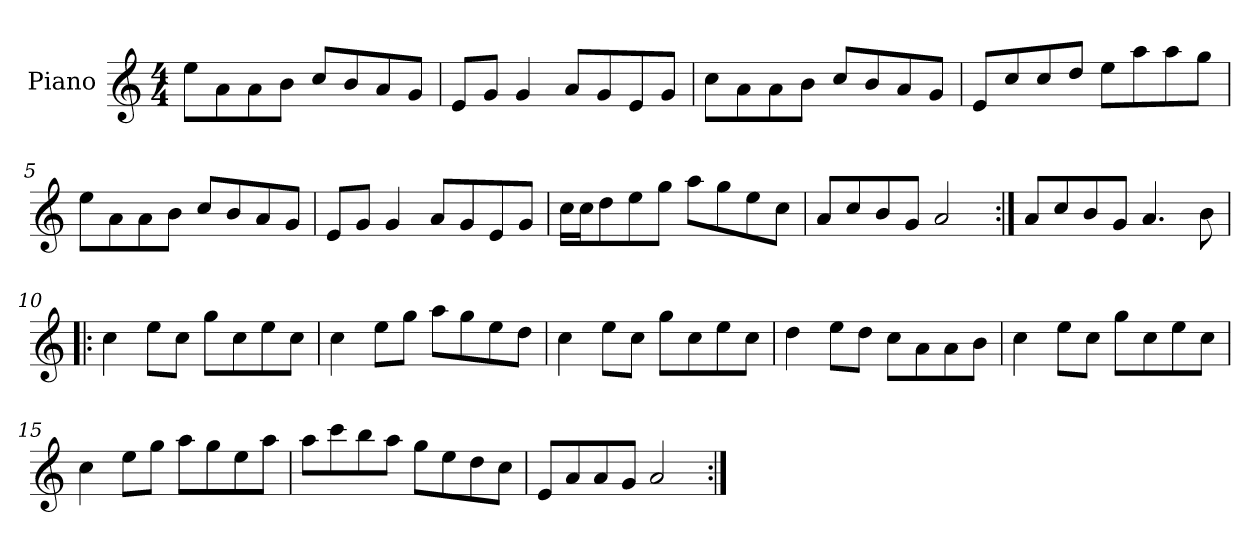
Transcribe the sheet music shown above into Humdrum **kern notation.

**kern
*part1
*staff1
*I"Piano
*I'Pno
*clefG2
*k[]
*M4/4
=1
8ee\L
8a\
8a\
8b\J
8cc/L
8b/
8a/
8g/J
=2
8e/L
8g/J
4g/
8a/L
8g/
8e/
8g/J
=3
8cc\L
8a\
8a\
8b\J
8cc/L
8b/
8a/
8g/J
=4
8e/L
8cc/
8cc/
8dd/J
8ee\L
8aa\
8aa\
8gg\J
=5
8ee\L
8a\
8a\
8b\J
8cc/L
8b/
8a/
8g/J
=6
8e/L
8g/J
4g/
8a/L
8g/
8e/
8g/J
=7
16cc\LL
16cc\J
8dd\
8ee\
8gg\J
8aa\L
8gg\
8ee\
8cc\J
=8
8a/L
8cc/
8b/
8g/J
2a/
=9:|!
8a/L
8cc/
8b/
8g/J
4.a/
8b\
=10!|:
4cc\
8ee\L
8cc\J
8gg\L
8cc\
8ee\
8cc\J
=11
4cc\
8ee\L
8gg\J
8aa\L
8gg\
8ee\
8dd\J
=12
4cc\
8ee\L
8cc\J
8gg\L
8cc\
8ee\
8cc\J
=13
4dd\
8ee\L
8dd\J
8cc\L
8a\
8a\
8b\J
=14
4cc\
8ee\L
8cc\J
8gg\L
8cc\
8ee\
8cc\J
=15
4cc\
8ee\L
8gg\J
8aa\L
8gg\
8ee\
8aa\J
=16
8aa\L
8ccc\
8bb\
8aa\J
8gg\L
8ee\
8dd\
8cc\J
=17
8e/L
8a/
8a/
8g/J
2a/
=:|!
*-
